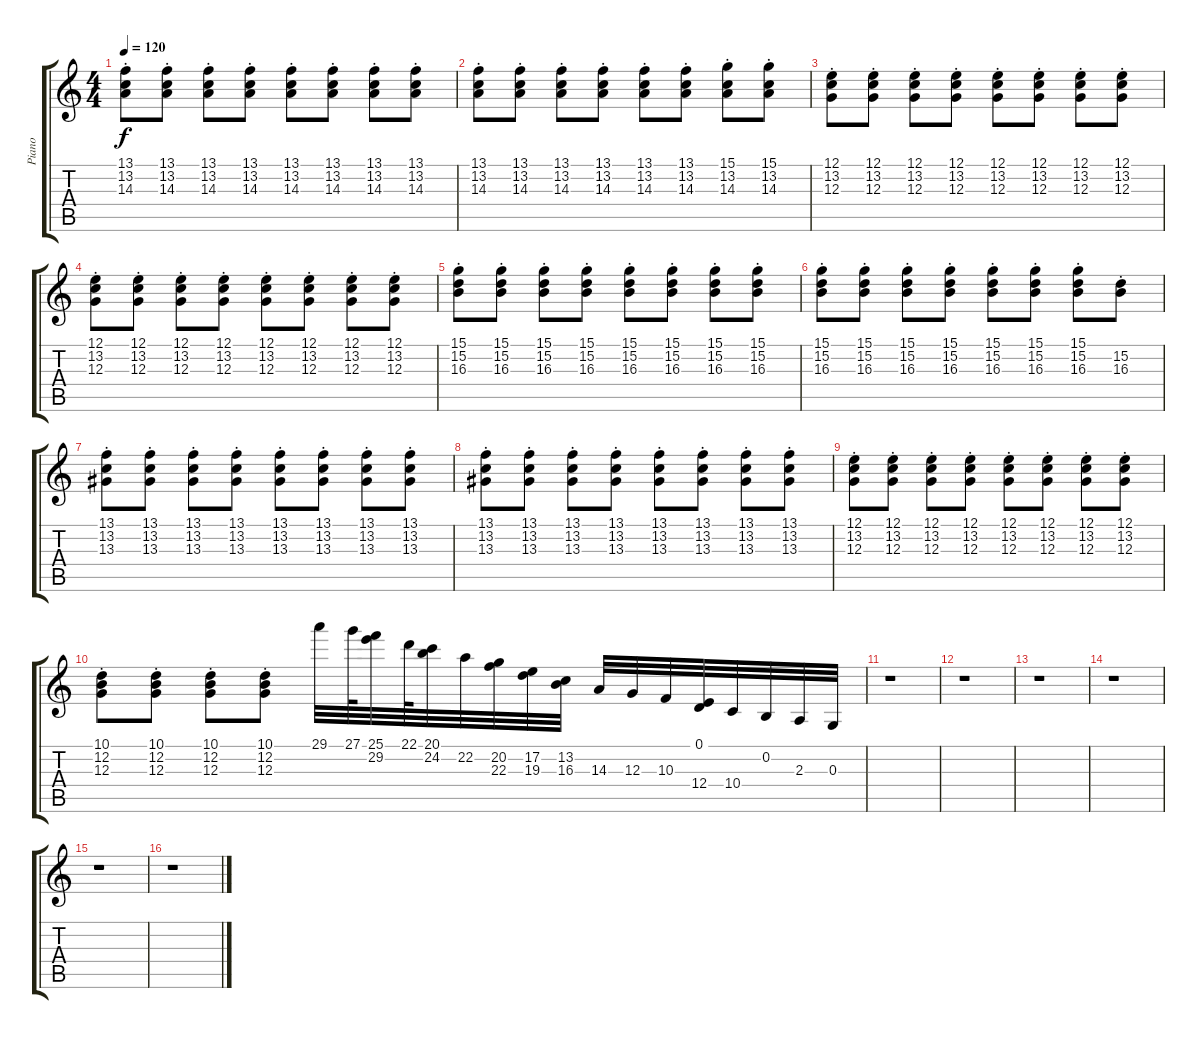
\track ("Piano" "Piano") {instrument acousticgrandpiano}
\staff {score tabs}
\tuning (E4 B3 G3 D3 A2 E2) {hide}
\ts (4 4)
\tempo 120
\clef g2
\ks c
(13.1{st} 13.2{st} 14.3{st}).8{dy f} (13.1{st} 13.2{st} 14.3{st}).8 (13.1{st} 13.2{st} 14.3{st}).8 (13.1{st} 13.2{st} 14.3{st}).8 (13.1{st} 13.2{st} 14.3{st}).8 (13.1{st} 13.2{st} 14.3{st}).8 (13.1{st} 13.2{st} 14.3{st}).8 (13.1{st} 13.2{st} 14.3{st}).8 |
(13.1{st} 13.2{st} 14.3{st}).8 (13.1{st} 13.2{st} 14.3{st}).8 (13.1{st} 13.2{st} 14.3{st}).8 (13.1{st} 13.2{st} 14.3{st}).8 (13.1{st} 13.2{st} 14.3{st}).8 (13.1{st} 13.2{st} 14.3{st}).8 (15.1{st} 13.2{st} 14.3{st}).8 (15.1{st} 13.2{st} 14.3{st}).8 |
(12.1{st} 13.2{st} 12.3{st}).8 (12.1{st} 13.2{st} 12.3{st}).8 (12.1{st} 13.2{st} 12.3{st}).8 (12.1{st} 13.2{st} 12.3{st}).8 (12.1{st} 13.2{st} 12.3{st}).8 (12.1{st} 13.2{st} 12.3{st}).8 (12.1{st} 13.2{st} 12.3{st}).8 (12.1{st} 13.2{st} 12.3{st}).8 |
(12.1{st} 13.2{st} 12.3{st}).8 (12.1{st} 13.2{st} 12.3{st}).8 (12.1{st} 13.2{st} 12.3{st}).8 (12.1{st} 13.2{st} 12.3{st}).8 (12.1{st} 13.2{st} 12.3{st}).8 (12.1{st} 13.2{st} 12.3{st}).8 (12.1{st} 13.2{st} 12.3{st}).8 (12.1{st} 13.2{st} 12.3{st}).8 |
(15.1{st} 15.2{st} 16.3{st}).8 (15.1{st} 15.2{st} 16.3{st}).8 (15.1{st} 15.2{st} 16.3{st}).8 (15.1{st} 15.2{st} 16.3{st}).8 (15.1{st} 15.2{st} 16.3{st}).8 (15.1{st} 15.2{st} 16.3{st}).8 (15.1{st} 15.2{st} 16.3{st}).8 (15.1{st} 15.2{st} 16.3{st}).8 |
(15.1{st} 15.2{st} 16.3{st}).8 (15.1{st} 15.2{st} 16.3{st}).8 (15.1{st} 15.2{st} 16.3{st}).8 (15.1{st} 15.2{st} 16.3{st}).8 (15.1{st} 15.2{st} 16.3{st}).8 (15.1{st} 15.2{st} 16.3{st}).8 (15.1{st} 15.2{st} 16.3{st}).8 (15.2{st} 16.3{st}).8 |
(13.1{st} 13.2{st} 13.3{st}).8 (13.1{st} 13.2{st} 13.3{st}).8 (13.1{st} 13.2{st} 13.3{st}).8 (13.1{st} 13.2{st} 13.3{st}).8 (13.1{st} 13.2{st} 13.3{st}).8 (13.1{st} 13.2{st} 13.3{st}).8 (13.1{st} 13.2{st} 13.3{st}).8 (13.1{st} 13.2{st} 13.3{st}).8 |
(13.1{st} 13.2{st} 13.3{st}).8 (13.1{st} 13.2{st} 13.3{st}).8 (13.1{st} 13.2{st} 13.3{st}).8 (13.1{st} 13.2{st} 13.3{st}).8 (13.1{st} 13.2{st} 13.3{st}).8 (13.1{st} 13.2{st} 13.3{st}).8 (13.1{st} 13.2{st} 13.3{st}).8 (13.1{st} 13.2{st} 13.3{st}).8 |
(12.1{st} 13.2{st} 12.3{st}).8 (12.1{st} 13.2{st} 12.3{st}).8 (12.1{st} 13.2{st} 12.3{st}).8 (12.1{st} 13.2{st} 12.3{st}).8 (12.1{st} 13.2{st} 12.3{st}).8 (12.1{st} 13.2{st} 12.3{st}).8 (12.1{st} 13.2{st} 12.3{st}).8 (12.1{st} 13.2{st} 12.3{st}).8 |
(10.1{st} 12.2{st} 12.3{st}).8 (10.1{st} 12.2{st} 12.3{st}).8 (10.1{st} 12.2{st} 12.3{st}).8 (10.1{st} 12.2{st} 12.3{st}).8 29.1.32 27.1.64 (25.1 29.2).32 22.1.64 (20.1 24.2).32 22.2.32 (20.2 22.3).32 (17.2 19.3).32 (13.2 16.3).32 14.3.32 12.3.32 10.3.32 (0.1 12.4).32 10.4.32 0.2.32 2.3.32 0.3.32 |
r.1 |
r.1 |
r.1 |
r.1 |
r.1 |
r.1
